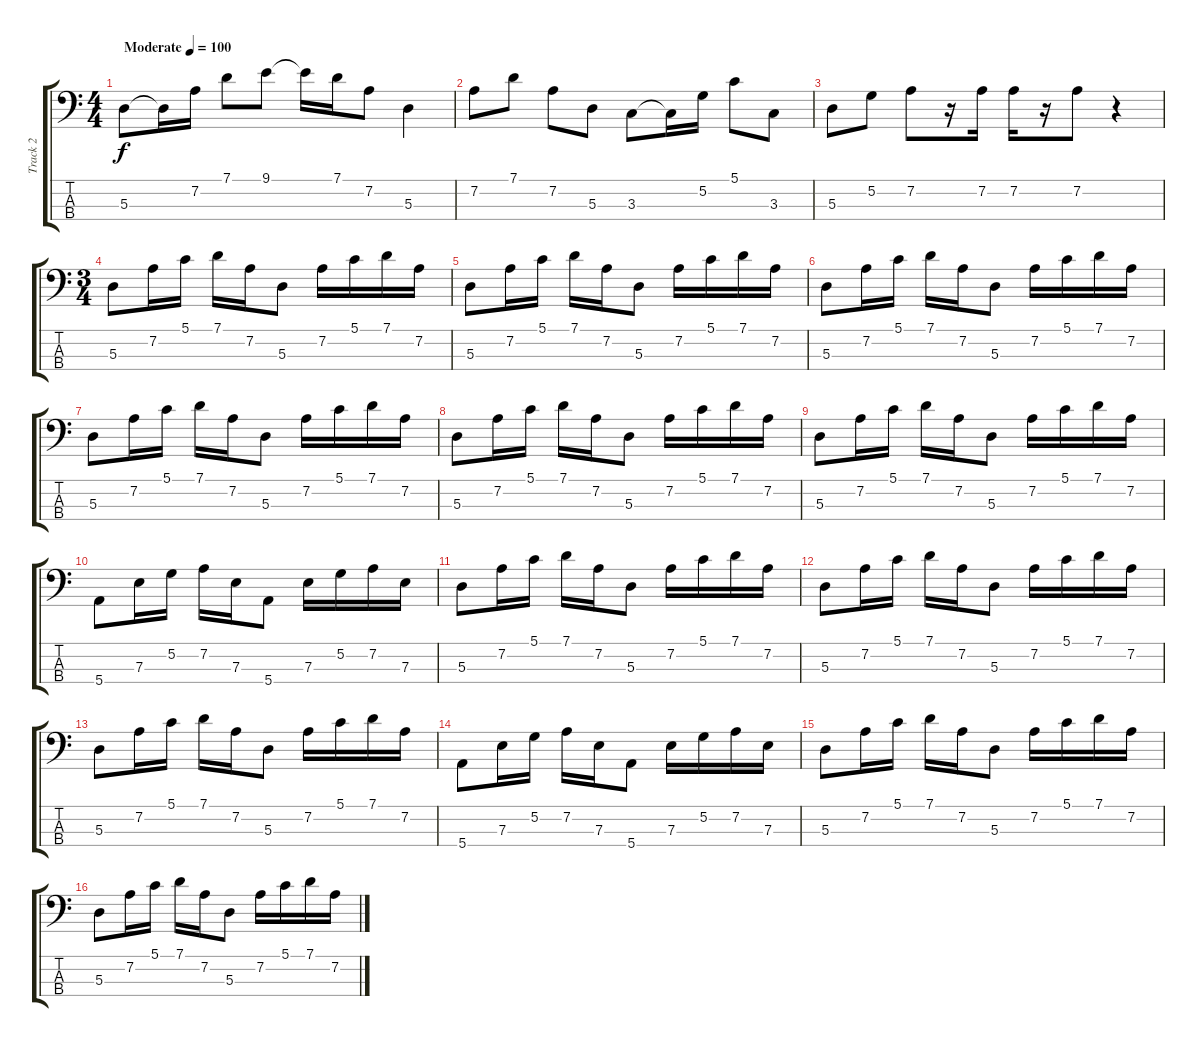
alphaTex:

\track ("Track 2" "Track 2") {instrument acousticbass}
\staff {score tabs}
\tuning (G2 D2 A1 E1) {hide}
\ts (4 4)
\tempo (100 "Moderate")
\clef f4
\ks c
5.3.8{dy f instrument acousticbass} 5.3{t}.16 7.2.16 7.1.8 9.1.8 9.1{t}.16 7.1.16 7.2.8 5.3.4 |
7.2.8 7.1.8 7.2.8 5.3.8 3.3.8 3.3{t}.16 5.2.16 5.1.8 3.3.8 |
5.3.8 5.2.8 7.2.8 r.16 7.2.16 7.2.16 r.16 7.2.8 r.4 |
\ts (3 4)
5.3.8 7.2.16 5.1.16 7.1.16 7.2.16 5.3.8 7.2.16 5.1.16 7.1.16 7.2.16 |
5.3.8 7.2.16 5.1.16 7.1.16 7.2.16 5.3.8 7.2.16 5.1.16 7.1.16 7.2.16 |
5.3.8 7.2.16 5.1.16 7.1.16 7.2.16 5.3.8 7.2.16 5.1.16 7.1.16 7.2.16 |
5.3.8 7.2.16 5.1.16 7.1.16 7.2.16 5.3.8 7.2.16 5.1.16 7.1.16 7.2.16 |
5.3.8 7.2.16 5.1.16 7.1.16 7.2.16 5.3.8 7.2.16 5.1.16 7.1.16 7.2.16 |
5.3.8 7.2.16 5.1.16 7.1.16 7.2.16 5.3.8 7.2.16 5.1.16 7.1.16 7.2.16 |
5.4.8 7.3.16 5.2.16 7.2.16 7.3.16 5.4.8 7.3.16 5.2.16 7.2.16 7.3.16 |
5.3.8 7.2.16 5.1.16 7.1.16 7.2.16 5.3.8 7.2.16 5.1.16 7.1.16 7.2.16 |
5.3.8 7.2.16 5.1.16 7.1.16 7.2.16 5.3.8 7.2.16 5.1.16 7.1.16 7.2.16 |
5.3.8 7.2.16 5.1.16 7.1.16 7.2.16 5.3.8 7.2.16 5.1.16 7.1.16 7.2.16 |
5.4.8 7.3.16 5.2.16 7.2.16 7.3.16 5.4.8 7.3.16 5.2.16 7.2.16 7.3.16 |
5.3.8 7.2.16 5.1.16 7.1.16 7.2.16 5.3.8 7.2.16 5.1.16 7.1.16 7.2.16 |
5.3.8 7.2.16 5.1.16 7.1.16 7.2.16 5.3.8 7.2.16 5.1.16 7.1.16 7.2.16
